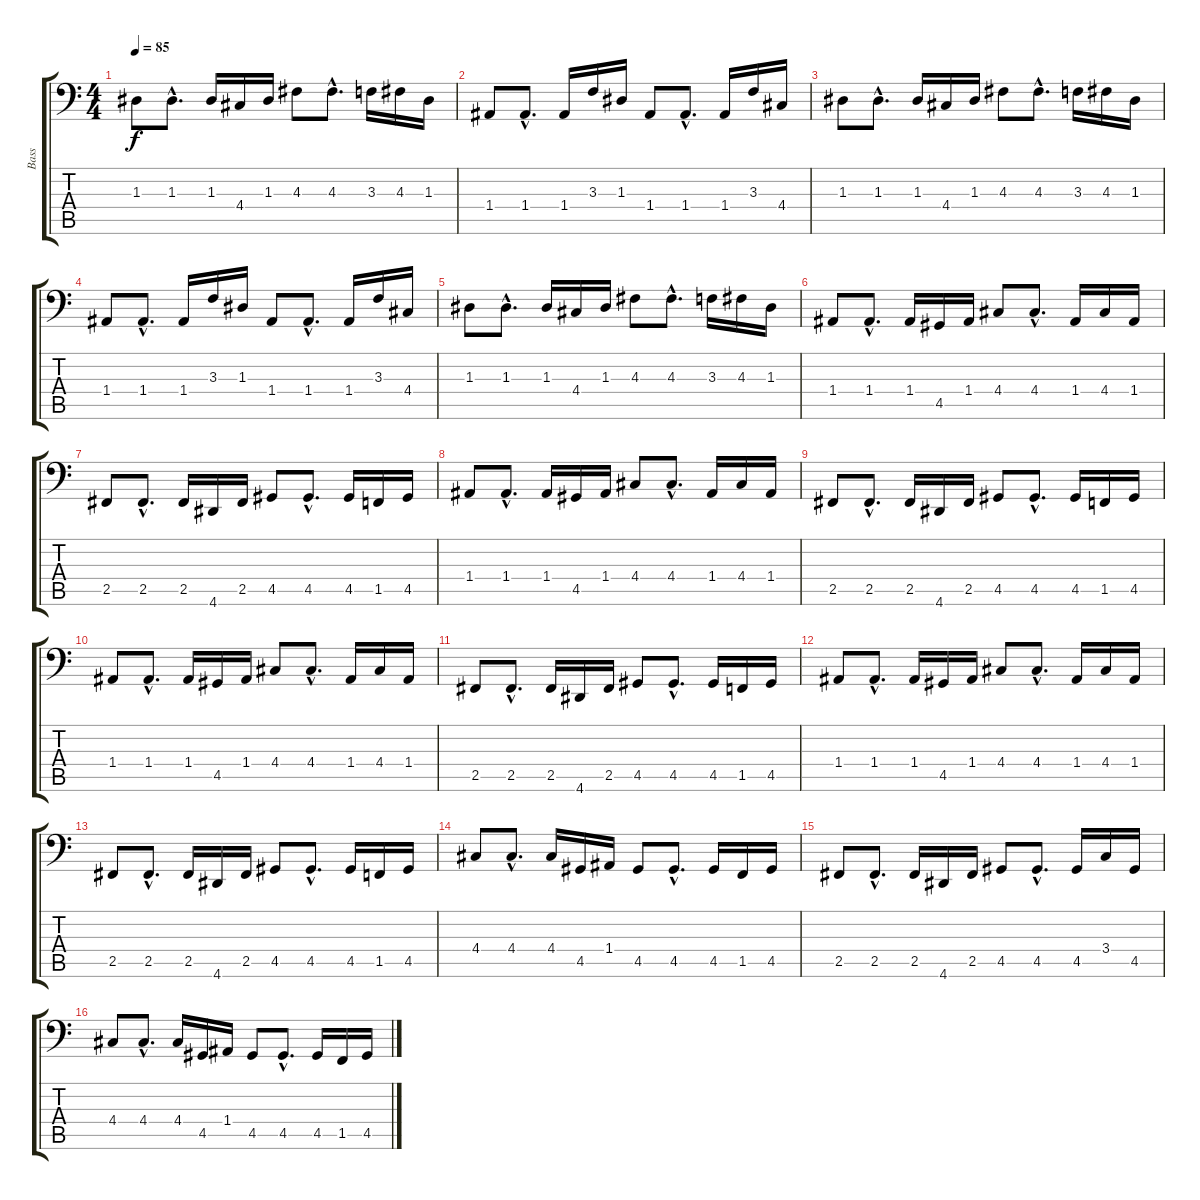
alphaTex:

\track ("Bass" "Bass") {instrument synthbass2}
\staff {score tabs}
\tuning (C3 G2 D2 A1 E1 B0) {hide}
\ts (4 4)
\tempo 85
\clef f4
\ks c
1.3.8{dy f} 1.3{hac}.8{d} 1.3.16 4.4.16 1.3.16 4.3.8 4.3{hac}.8{d} 3.3.16 4.3.16 1.3.16 |
1.4.8 1.4{hac}.8{d} 1.4.16 3.3.16 1.3.16 1.4.8 1.4{hac}.8{d} 1.4.16 3.3.16 4.4.16 |
1.3.8 1.3{hac}.8{d} 1.3.16 4.4.16 1.3.16 4.3.8 4.3{hac}.8{d} 3.3.16 4.3.16 1.3.16 |
1.4.8 1.4{hac}.8{d} 1.4.16 3.3.16 1.3.16 1.4.8 1.4{hac}.8{d} 1.4.16 3.3.16 4.4.16 |
1.3.8 1.3{hac}.8{d} 1.3.16 4.4.16 1.3.16 4.3.8 4.3{hac}.8{d} 3.3.16 4.3.16 1.3.16 |
1.4.8 1.4{hac}.8{d} 1.4.16 4.5.16 1.4.16 4.4.8 4.4{hac}.8{d} 1.4.16 4.4.16 1.4.16 |
2.5.8 2.5{hac}.8{d} 2.5.16 4.6.16 2.5.16 4.5.8 4.5{hac}.8{d} 4.5.16 1.5.16 4.5.16 |
1.4.8 1.4{hac}.8{d} 1.4.16 4.5.16 1.4.16 4.4.8 4.4{hac}.8{d} 1.4.16 4.4.16 1.4.16 |
2.5.8 2.5{hac}.8{d} 2.5.16 4.6.16 2.5.16 4.5.8 4.5{hac}.8{d} 4.5.16 1.5.16 4.5.16 |
1.4.8 1.4{hac}.8{d} 1.4.16 4.5.16 1.4.16 4.4.8 4.4{hac}.8{d} 1.4.16 4.4.16 1.4.16 |
2.5.8 2.5{hac}.8{d} 2.5.16 4.6.16 2.5.16 4.5.8 4.5{hac}.8{d} 4.5.16 1.5.16 4.5.16 |
1.4.8 1.4{hac}.8{d} 1.4.16 4.5.16 1.4.16 4.4.8 4.4{hac}.8{d} 1.4.16 4.4.16 1.4.16 |
2.5.8 2.5{hac}.8{d} 2.5.16 4.6.16 2.5.16 4.5.8 4.5{hac}.8{d} 4.5.16 1.5.16 4.5.16 |
4.4.8 4.4{hac}.8{d} 4.4.16 4.5.16 1.4.16 4.5.8 4.5{hac}.8{d} 4.5.16 1.5.16 4.5.16 |
2.5.8 2.5{hac}.8{d} 2.5.16 4.6.16 2.5.16 4.5.8 4.5{hac}.8{d} 4.5.16 3.4.16 4.5.16 |
4.4.8 4.4{hac}.8{d} 4.4.16 4.5.16 1.4.16 4.5.8 4.5{hac}.8{d} 4.5.16 1.5.16 4.5.16
